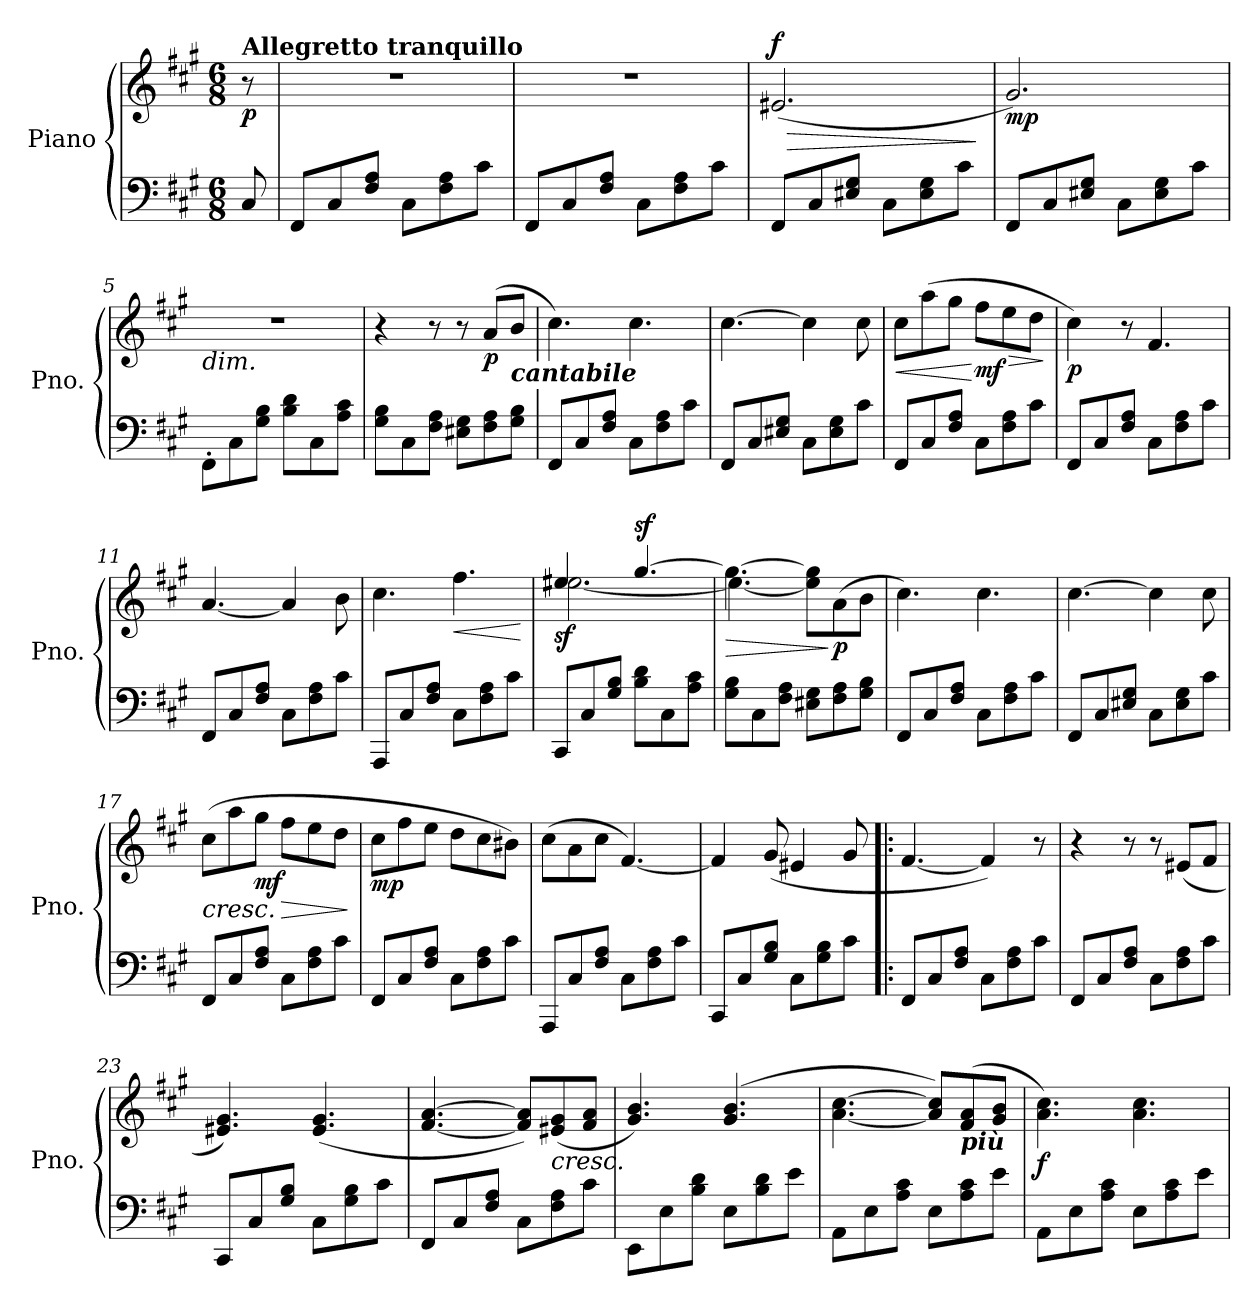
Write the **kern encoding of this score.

**kern	**kern	**dynam
*part1	*part1	*part1
*staff2	*staff1	*staff1/2
*I"Piano	*	*
*I'Pno.	*	*
*clefF4	*clefG2	*
*k[f#c#g#]	*k[f#c#g#]	*
*M6/8	*M6/8	*
=	=	=
!	!LO:TX:a:B:t=Allegretto tranquillo	!
!	!	!LO:DY:b
8C#/	8r	p
=1	=1	=1
8FF#/L	2.r	.
8C#/	.	.
8F#/ 8A/J	.	.
8C#\L	.	.
8F#\ 8A\	.	.
8c#\J	.	.
=2	=2	=2
8FF#/L	2.r	.
8C#/	.	.
8F#/ 8A/J	.	.
8C#\L	.	.
8F#\ 8A\	.	.
8c#\J	.	.
=3	=3	=3
!	!	!LO:HP:b
!	!	!LO:DY:n=1:a
8FF#/L	(<2.e#X/	> f
8C#/	.	.
8E#X/ 8G#/J	.	.
8C#\L	.	.
8E#\ 8G#\	.	.
8c#\J	.	.
.	.	]
=4	=4	=4
!	!	!LO:DY:b
8FF#/L	2.g#/)	mp
8C#/	.	.
8E#X/ 8G#/J	.	.
8C#\L	.	.
8E#\ 8G#\	.	.
8c#\J	.	.
=5	=5	=5
!	!LO:TX:b:i:t=dim.	!
8FF#'\L	2.r	.
8C#\	.	.
8G#\ 8B\J	.	.
8B\ 8d\L	.	.
8C#\	.	.
8A\ 8c#\J	.	.
=6	=6	=6
8G#\ 8B\L	4r	.
8C#\	.	.
8F#\ 8A\J	8r	.
8E#X\ 8G#\L	8r	.
!	!	!LO:DY:b
8F#\ 8A\	(<8a/L	p
!	!LO:TX:b:Bi:t=cantabile	!
8G#\ 8B\J	8b/J	.
!!LO:LB:g=z
=7	=7	=7
8FF#/L	4.cc#\)	.
8C#/	.	.
8F#/ 8A/J	.	.
8C#\L	4.cc#\	.
8F#\ 8A\	.	.
8c#\J	.	.
=8	=8	=8
8FF#/L	[4.cc#\	.
8C#/	.	.
8E#X/ 8G#/J	.	.
8C#\L	4cc#\]	.
8E#\ 8G#\	.	.
8c#\J	8cc#\	.
=9	=9	=9
!	!	!LO:HP:b
8FF#/L	8cc#\L	<
8C#/	(>8aa\	.
8F#/ 8A/J	8gg#\J	.
!	!	!LO:HP:n=1:b
!	!	!LO:DY:n=1:b
8C#\L	8ff#\L	[ > mf
8F#\ 8A\	8ee\	.
8c#\J	8dd\J	.
.	.	]
=10	=10	=10
!	!	!LO:DY:b
8FF#/L	4cc#\)	p
8C#/	.	.
8F#/ 8A/J	8r	.
8C#\L	4.f#/	.
8F#\ 8A\	.	.
8c#\J	.	.
=11	=11	=11
8FF#/L	[4.a/	.
8C#/	.	.
8F#/ 8A/J	.	.
8C#\L	4a/]	.
8F#\ 8A\	.	.
8c#\J	8b\	.
=12	=12	=12
8AAA/L	4.cc#\	.
8C#/	.	.
8F#/ 8A/J	.	.
!	!	!LO:HP:b
8C#\L	4.ff#\	<
8F#\ 8A\	.	.
8c#\J	.	.
.	.	[
=13	=13	=13
*	*^	*
!	!	!	!LO:DY:b
8CC#/L	4.ee#X/	[2.ee#\	sf
8C#/	.	.	.
8G#/ 8B/J	.	.	.
!	!	!	!LO:DY:a
8B\ 8d\L	[4.gg#/	.	sf
8C#\	.	.	.
8A\ 8c#\J	.	.	.
!!LO:LB:g=z	!!
=14	=14	=14	=14
!	!	!	!LO:HP:b
8G#\ 8B\L	4.gg#\_	4.ee#\_	>
8C#\	.	.	.
8F#\ 8A\J	.	.	.
8E#X\ 8G#\L	8ee#\] 8gg#\]L	4.ryy	.
!	!	!	!LO:DY:n=1:b
8F#\ 8A\	(>8a\	.	] p
8G#\ 8B\J	8b\J	.	.
*	*v	*v	*
=15	=15	=15
8FF#/L	4.cc#\)	.
8C#/	.	.
8F#/ 8A/J	.	.
8C#\L	4.cc#\	.
8F#\ 8A\	.	.
8c#\J	.	.
=16	=16	=16
8FF#/L	[4.cc#\	.
8C#/	.	.
8E#X/ 8G#/J	.	.
8C#\L	4cc#\]	.
8E#\ 8G#\	.	.
8c#\J	8cc#\	.
=17	=17	=17
!	!	!LO:HP:b
8FF#/L	(>8cc#\L	<
8C#/	8aa\	.
!	!	!LO:DY:b
8F#/ 8A/J	8gg#\J	mf
!	!	!LO:HP:n=1:b
8C#\L	8ff#\L	[ >
8F#\ 8A\	8ee\	.
8c#\J	8dd\J	.
.	.	]
=18	=18	=18
!	!	!LO:DY:b
8FF#/L	8cc#\L	mp
8C#/	8ff#\	.
8F#/ 8A/J	8ee\J	.
8C#\L	8dd\L	.
8F#\ 8A\	8cc#\	.
8c#\J	8b#X\J)	.
=19	=19	=19
8AAA/L	(>8cc#\L	.
8C#/	8a\	.
8F#/ 8A/J	8cc#\J	.
8C#\L	[4.f#/)	.
8F#\ 8A\	.	.
8c#\J	.	.
!!LO:LB:g=z
=20	=20	=20
8CC#/L	4f#/]	.
8C#/	.	.
8G#/ 8B/J	(>8g#/	.
8C#\L	4e#X/	.
8G#\ 8B\	.	.
8c#\J	8g#/	.
=21!|:	=21!|:	=21!|:
8FF#/L	[4.f#/	.
8C#/	.	.
8F#/ 8A/J	.	.
8C#\L	4f#/])	.
8F#\ 8A\	.	.
8c#\J	8r	.
=22	=22	=22
8FF#/L	4r	.
8C#/	.	.
8F#/ 8A/J	8r	.
8C#\L	8r	.
8F#\ 8A\	(<8e#X/L	.
8c#\J	8f#/J	.
=23	=23	=23
8CC#/L	4.e#X/ 4.g#/)	.
8C#/	.	.
8G#/ 8B/J	.	.
8C#\L	(<4.e#/ 4.g#/	.
8G#\ 8B\	.	.
8c#\J	.	.
=24	=24	=24
8FF#/L	[4.f#/ [4.a/	.
8C#/	.	.
8F#/ 8A/J	.	.
8C#\L	8f#/] 8a/]L)	.
!	!LO:TX:b:i:t=cresc.	!
8F#\ 8A\	(<8e#X/ 8g#/	.
8c#\J	8f#/ 8a/J	.
=25	=25	=25
8EE\L	4.g#/ 4.b/)	.
8E\	.	.
8B\ 8d\J	.	.
8E\L	(>4.g#/ 4.b/	.
8B\ 8d\	.	.
8e\J	.	.
!!LO:PB:g=z
=26	=26	=26
8AA\L	[4.a\ [4.cc#\	.
8E\	.	.
8A\ 8c#\J	.	.
8E\L	8a/] 8cc#/]L)	.
!	!LO:TX:b:Bi:t=più	!
8A\ 8c#\	(<8f#/ 8a/	.
8e\J	8g#/ 8b/J	.
=27	=27	=27
!	!	!LO:DY:b
8AA\L	4.a\ 4.cc#\)	f
8E\	.	.
8A\ 8c#\J	.	.
8E\L	4.a\ 4.cc#\	.
8A\ 8c#\	.	.
8e\J	.	.
=	=	=
*-	*-	*-
